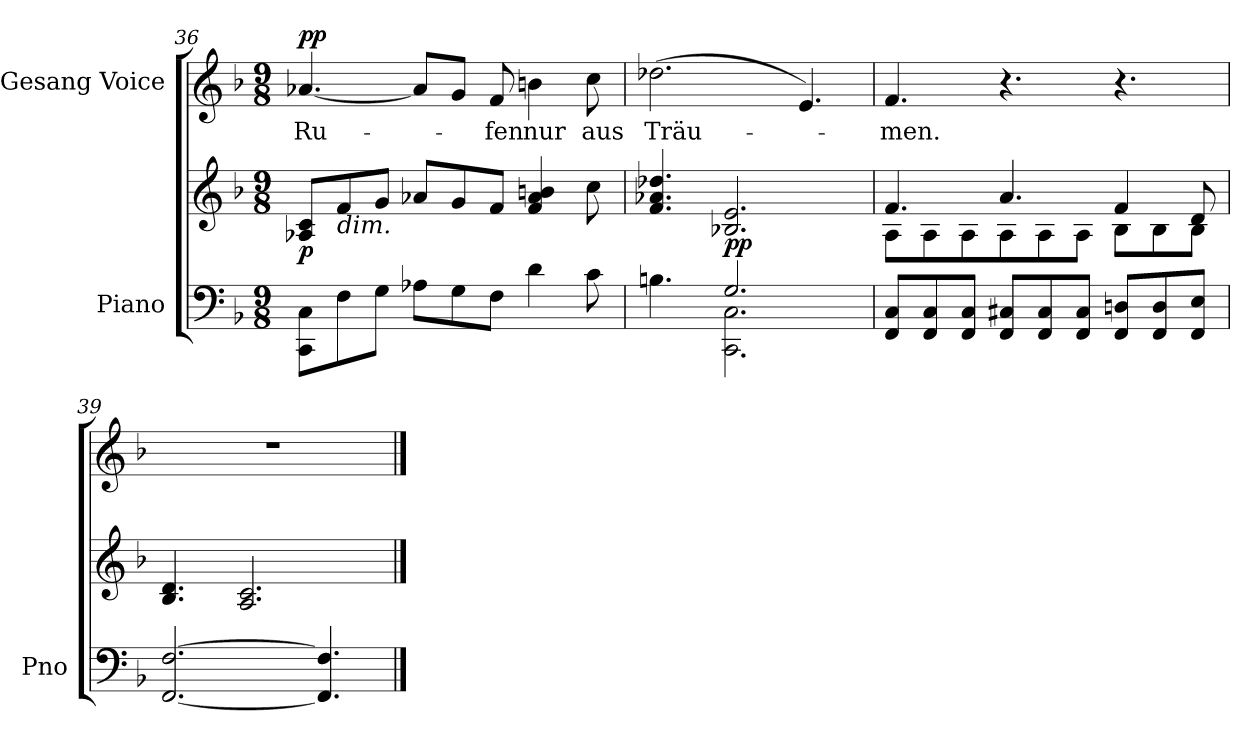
**kern	**kern	**dynam	**kern	**text	**dynam
*part2	*part2	*part2	*part1	*part1	*part1
*staff3	*staff2	*staff2/3	*staff1	*staff1	*staff1
*I"Piano	*	*	*I"Gesang Voice	*	*
*I'Pno	*	*	*	*	*
*clefF4	*clefG2	*	*clefG2	*	*
*k[b-]	*k[b-]	*	*k[b-]	*	*
*M9/8	*M9/8	*	*M9/8	*	*
=36	=36	=36	=36	=36	=36
!	!	!LO:DY:b	!	!LO:LY:b	!LO:DY:a
8CC\ 8C\L	8A-X/ 8c/L	p	[4.a-X/	Ru-	pp
!	!LO:TX:b:i:t=dim.	!	!	!	!
8F\	8f/	.	.	.	.
8G\J	8g/J	.	.	.	.
8A-X\L	8a-X/L	.	8a-/L]	.	.
8G\	8g/	.	8g/J	.	.
!	!	!	!	!LO:LY:b	!
8F\J	8f/J	.	8f/	-fen	.
!	!	!	!	!LO:LY:b	!
4d\	4f/ 4a-/ 4bn/	.	4bn\	nur	.
!	!	!	!	!LO:LY:b	!
8c\	8cc\	.	8cc\	aus	.
=37	=37	=37	=37	=37	=37
*^	*	*	*	*	*
!	!	!	!	!	!LO:LY:b	!
4.Bn\	4.ryy	4.f/ 4.a-X/ 4.dd-X/	.	(>2.dd-X\	Träu-	.
!	!	!	!LO:DY:b	!	!	!
2.G/	2.CC\ 2.C\	2.B-X/ 2.e/	pp	.	.	.
.	.	.	.	4.e/)	.	.
*v	*v	*	*	*	*	*
=38	=38	=38	=38	=38	=38
*	*^	*	*	*	*
!	!	!	!	!	!LO:LY:b	!
*	*tremolo	*	*	*	*	*
8FF/ 8C/L	4.f/	8A\L	.	4.f/	-men.	.
8FF/ 8C/	.	8A\	.	.	.	.
8FF/ 8C/J	.	8A\	.	.	.	.
8FF/ 8C#X/L	4.a/	8A\	.	4.r	.	.
8FF/ 8C#/	.	8A\	.	.	.	.
8FF/ 8C#/J	.	8A\J	.	.	.	.
*	*Xtremolo	*	*	*	*	*
8FF/ 8Dn/L	4f/	8B-\L	.	4.r	.	.
8FF/ 8D/	.	8B-\	.	.	.	.
8FF/ 8E/J	8d/	8B-\J	.	.	.	.
*	*v	*v	*	*	*	*
=39	=39	=39	=39	=39	=39
[2.FF/ [2.F/	4.B-/ 4.d/	.	8%9r	.	.
.	2.A/ 2.c/	.	.	.	.
4.FF/] 4.F/]	.	.	.	.	.
==	==	==	==	==	==
*-	*-	*-	*-	*-	*-
